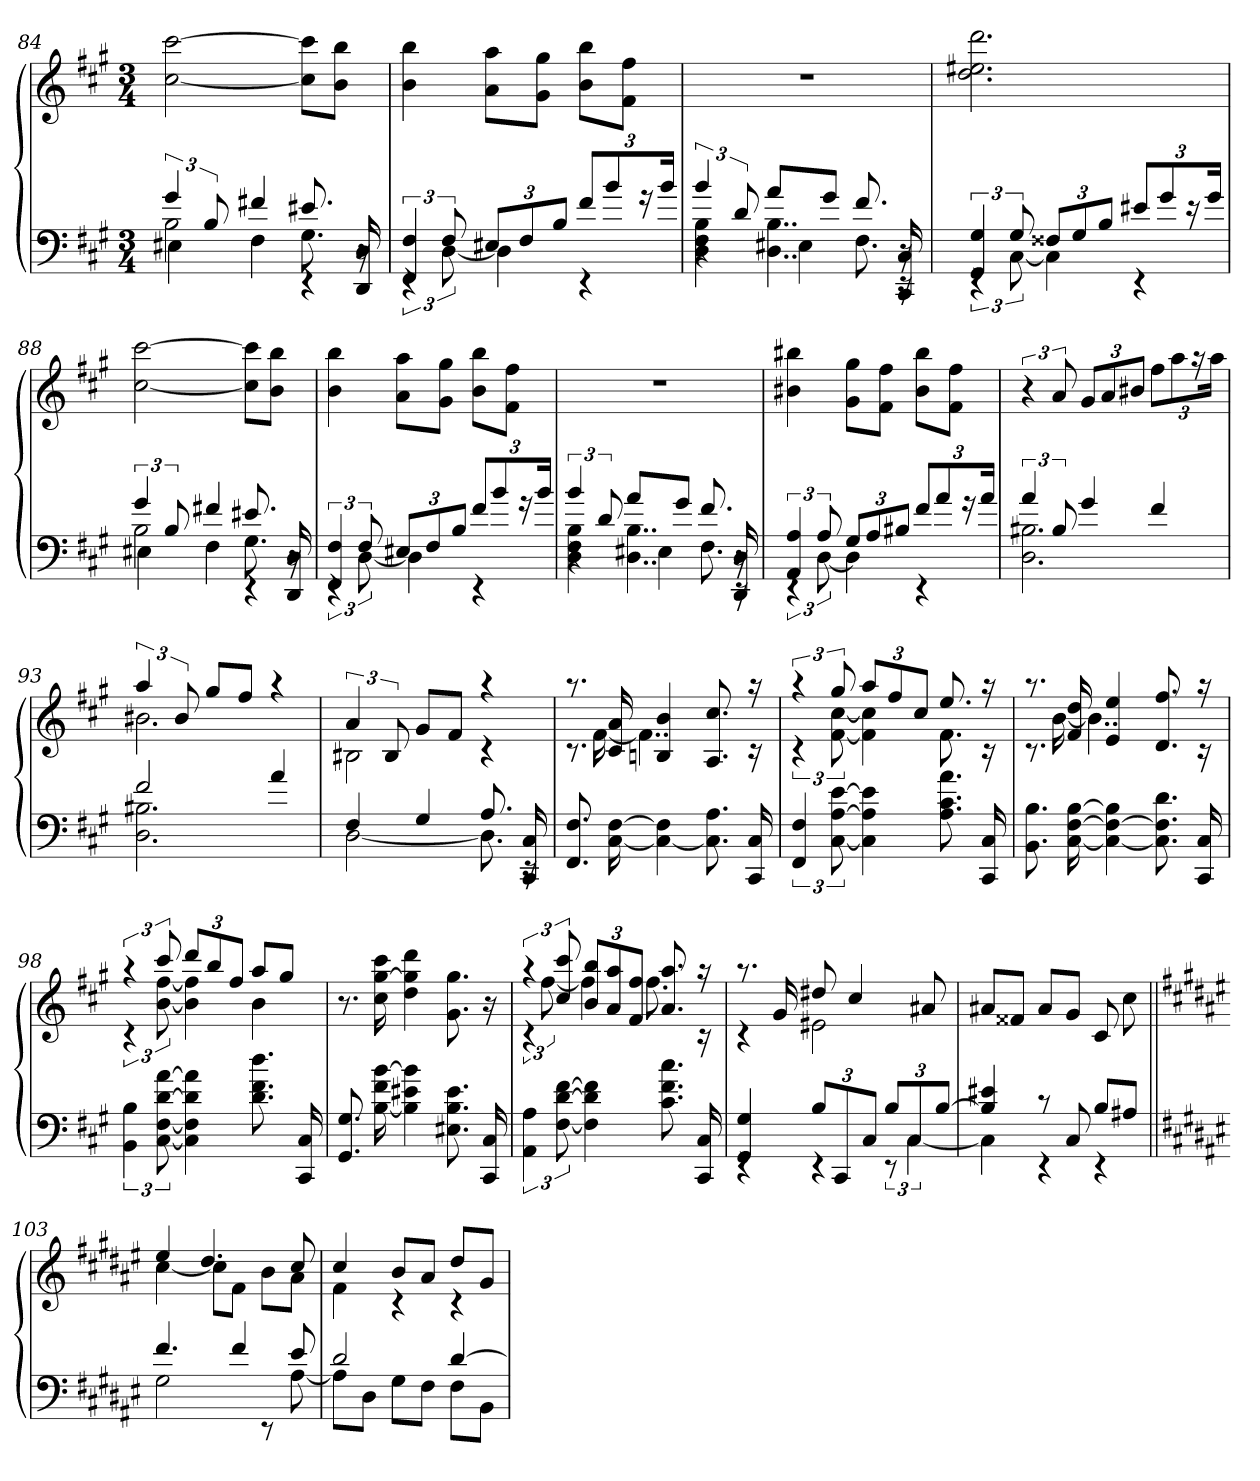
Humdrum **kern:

**kern	**kern
*part1	*part1
*staff2	*staff1
*clefF4	*clefG2
*k[f#c#g#]	*k[f#c#g#]
*M3/4	*M3/4
=84	=84
*^	*
*	*^	*
6g#	2B	4E#X\	[2cc# [2ccc#
12B	.	.	.
4f#X	.	4F#\	.
8.e#X	4rEE	8.G#\	8cc#] 8ccc#]L
.	.	.	8b 8bbJ
16DD 16D	.	16r	.
*	*v	*v	*
=85	=85	=85
6FF# 6F#	6rEE	4b 4bb
12F#	[12D	.
12E#XL	4D]	8a 8aaL
12F#	.	.
.	.	8g# 8gg#J
12BJ	.	.
12f#L	4rEE	8b 8bbL
12b	.	.
.	.	8f# 8ff#J
24r	.	.
24bJk	.	.
=86	=86	=86
*	*^	*
6b	4D 4F# 4B	4r	2.r
12d	.	.	.
8aL	4..D 4..B	4E#X\	.
8g#J	.	.	.
8.f#	.	8.F#\	.
16CC# 16C#	16rEE	16r	.
*	*v	*v	*
=87	=87	=87
6GG# 6G#	6rEE	2.dd 2.ee#X 2.ddd
12G#	[12C#	.
12F##XL	4C#]	.
12G#	.	.
12BJ	.	.
12e#XL	4rEE	.
12g#	.	.
24r	.	.
24g#Jk	.	.
=88	=88	=88
*	*^	*
6g#	2B	4E#X\	[2cc# [2ccc#
12B	.	.	.
4f#X	.	4F#\	.
8.e#X	4rEE	8.G#\	8cc#] 8ccc#]L
.	.	.	8b 8bbJ
16DD 16D	.	16r	.
*	*v	*v	*
=89	=89	=89
6FF# 6F#	6rEE	4b 4bb
12F#	[12D	.
12E#XL	4D]	8a 8aaL
12F#	.	.
.	.	8g# 8gg#J
12BJ	.	.
12f#L	4rEE	8b 8bbL
12b	.	.
.	.	8f# 8ff#J
24r	.	.
24bJk	.	.
=90	=90	=90
*	*^	*
6b	4D 4F# 4B	4r	2.r
12d	.	.	.
8aL	4..D 4..B	4E#X\	.
8g#J	.	.	.
8.f#	.	8.F#\	.
16DD 16D	16rEE	16r	.
*	*v	*v	*
=91	=91	=91
6AA 6A	6rEE	4b#X 4bb#X
12A	[12D	.
12G#L	4D]	8g# 8gg#L
12A	.	.
.	.	8f# 8ff#J
12B#XJ	.	.
12f#L	4rEE	8b# 8bb#L
12a	.	.
.	.	8f# 8ff#J
24r	.	.
24aJk	.	.
=92	=92	=92
6a	2.D 2.B#X	6r
12B#	.	12a
4g#	.	12g#L
.	.	12a
.	.	12b#XJ
4f#	.	12ff#L
.	.	12aa
.	.	24r
.	.	24aaJk
=93	=93	=93
*	*	*^
2f#	2.D 2.B#X	6aa	2.b#X
.	.	12b#	.
.	.	8gg#L	.
.	.	8ff#J	.
4a	.	4raa	.
=94	=94	=94	=94
4F#	[2D	6a	2B#X
.	.	12B#	.
4G#	.	8g#L	.
.	.	8f#J	.
8.A	8.D]	4raa	4rc
16CC# 16C#	16rEE	.	.
*v	*v	*	*
=95	=95	=95
8.FF# 8.F#	8.raa	8.rc
[16C# [16F#	16c# 16a	[16f#
4C#_ 4F#]	4Bn 4b	4..f#]
8.C#] 8.A	8.A 8.cc#	.
16CC# 16C#	16raa	16rc
=96	=96	=96
6FF# 6F#	6raa	6rc
[12C# [12A [12e	12gg#	[12f# [12cc#
4C#] 4A] 4e]	12aaL	4f#] 4cc#]
.	12ff#	.
.	12cc#J	.
8.A 8.c# 8.a	8.ee	8.f#
16CC# 16C#	16raa	16rc
=97	=97	=97
8.BB 8.B	8.raa	8.rc
[16C# [16F# [16B	16f# 16dd	[16b
4C#_ 4F#_ 4B]	4e 4ee	4..b]
8.C#] 8.F#] 8.d	8.d 8.ff#	.
16CC# 16C#	16raa	16rc
=98	=98	=98
6BB 6B	6raa	6rc
[12C# [12F# [12d [12a	12ccc#	[12b [12ff#
4C#] 4F#] 4d] 4a]	12dddL	4b] 4ff#]
.	12bb	.
.	12ff#J	.
8.d 8.f# 8.dd	8aaL	4b
.	8gg#J	.
16CC# 16C#	.	.
*	*v	*v
=99	=99
8.GG# 8.G#	8.r
[16B 16f# [16b	16cc# [16gg# 16ccc#
4B] 4e#X 4b]	4dd 4gg#] 4ddd
8.E#X 8.B 8.e#	8.g# 8.gg#
16CC# 16C#	16r
=100	=100
*	*^
6AA 6A	6raa	6rc
[12F# [12d [12f#	12cc# 12ccc#	[12ff#
4F#] 4d] 4f#]	12b 12bbL	4ff#]
.	12a 12aa	.
.	12f# 12ff#J	.
8.c# 8.f# 8.cc#	8.a 8.aa	8.ff#
16CC# 16C#	16raa	16rc
=101	=101	=101
*^	*	*
4GG# 4G#	4rEE	8.raa	4rc
.	.	16g#	.
12BL	4rEE	8dd#X	2e#X
12CC#	.	.	.
.	.	4cc#	.
12C#J	.	.	.
12BL	12rEE	.	.
12C#	[6C#	.	.
.	.	8a#X	.
[12BJ	.	.	.
*	*	*v	*v
=102	=102	=102
4B] 4e#X	4C#]	8a#XL
.	.	8f##XJ
8rc	4rEE	8a#L
8C#	.	8g#J
8BL	4rEE	8c#
8A#XJ	.	8cc#
=103||	=103||	=103||
*k[f#c#g#d#a#e#]	*	*k[f#c#g#d#a#e#]
*	*	*^
4.f#	2G#	4ee#	[4cc#
.	.	4.dd#	8cc#L]
4f#	.	.	8f#J
.	8rEE	.	8bL
8e#	[8A#	8cc#	8a#J
=104	=104	=104	=104
2d#	8A#L]	4cc#	4f#
.	8D#J	.	.
.	8G#L	8bL	4rc
.	8F#J	8a#J	.
[4d#	8F#L	8dd#L	4rc
.	8BBJ	8g#J	.
*v	*v	*	*
*	*v	*v
=	=
*-	*-
